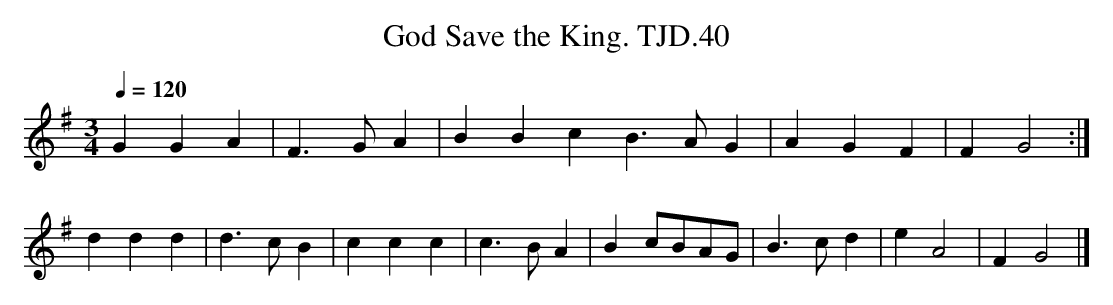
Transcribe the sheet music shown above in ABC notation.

X:1
T:God Save the King. TJD.40
M:3/4
L:1/4
Q:1/4=120
K:G
GGA|F>GA|BBcB>AG|AGF|FG2:|
ddd|d>cB|ccc|c>BA|Bc/B/A/G/|B>cd|eA2|FG2|]
